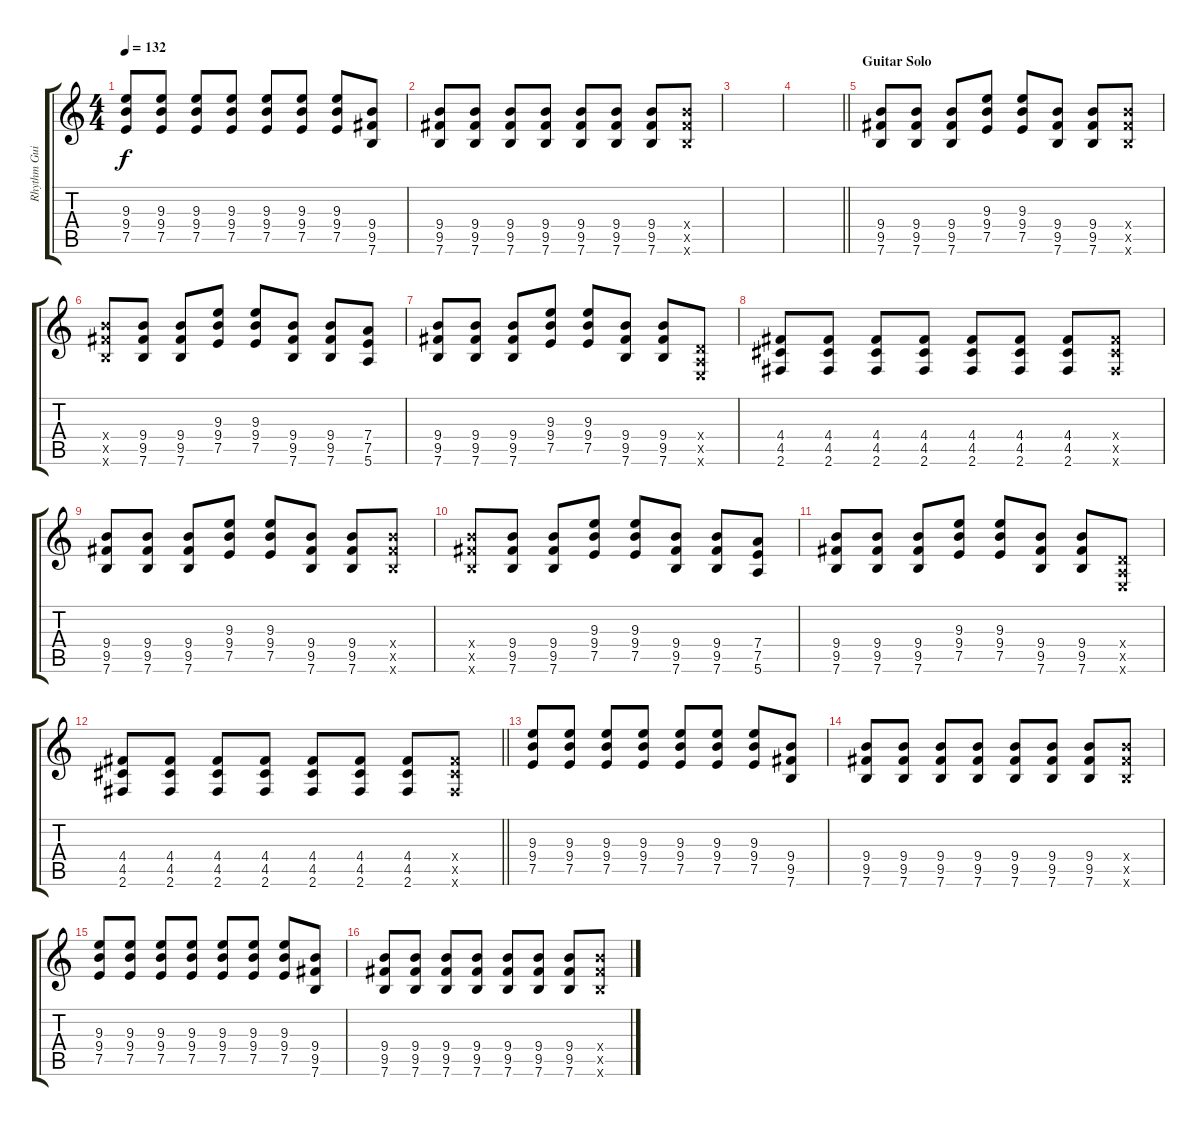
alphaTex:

\track ("Rhythm Guitar I" "Rhythm Gui") {instrument distortionguitar}
\staff {score tabs}
\tuning (E4 B3 G3 D3 A2 E2) {hide}
\ts (4 4)
\tempo 132
\clef g2
\ks c
(9.3 9.4 7.5).8{dy f} (9.3 9.4 7.5).8 (9.3 9.4 7.5).8 (9.3 9.4 7.5).8 (9.3 9.4 7.5).8 (9.3 9.4 7.5).8 (9.3 9.4 7.5).8 (9.4 9.5 7.6).8 |
(9.4 9.5 7.6).8 (9.4 9.5 7.6).8 (9.4 9.5 7.6).8 (9.4 9.5 7.6).8 (9.4 9.5 7.6).8 (9.4 9.5 7.6).8 (9.4 9.5 7.6).8 (9.4{x} 9.5{x} 7.6{x}).8 |
|
\barLineRight lightlight
|
\section ("" "Guitar Solo")
(9.4 9.5 7.6).8 (9.4 9.5 7.6).8 (9.4 9.5 7.6).8 (9.3 9.4 7.5).8 (9.3 9.4 7.5).8 (9.4 9.5 7.6).8 (9.4 9.5 7.6).8 (9.4{x} 9.5{x} 7.6{x}).8 |
(9.4{x} 9.5{x} 7.6{x}).8 (9.4 9.5 7.6).8 (9.4 9.5 7.6).8 (9.3 9.4 7.5).8 (9.3 9.4 7.5).8 (9.4 9.5 7.6).8 (9.4 9.5 7.6).8 (7.4 7.5 5.6).8 |
(9.4 9.5 7.6).8 (9.4 9.5 7.6).8 (9.4 9.5 7.6).8 (9.3 9.4 7.5).8 (9.3 9.4 7.5).8 (9.4 9.5 7.6).8 (9.4 9.5 7.6).8 (0.4{x} 0.5{x} 0.6{x}).8 |
(4.4 4.5 2.6).8 (4.4 4.5 2.6).8 (4.4 4.5 2.6).8 (4.4 4.5 2.6).8 (4.4 4.5 2.6).8 (4.4 4.5 2.6).8 (4.4 4.5 2.6).8 (4.4{x} 4.5{x} 2.6{x}).8 |
(9.4 9.5 7.6).8 (9.4 9.5 7.6).8 (9.4 9.5 7.6).8 (9.3 9.4 7.5).8 (9.3 9.4 7.5).8 (9.4 9.5 7.6).8 (9.4 9.5 7.6).8 (9.4{x} 9.5{x} 7.6{x}).8 |
(9.4{x} 9.5{x} 7.6{x}).8 (9.4 9.5 7.6).8 (9.4 9.5 7.6).8 (9.3 9.4 7.5).8 (9.3 9.4 7.5).8 (9.4 9.5 7.6).8 (9.4 9.5 7.6).8 (7.4 7.5 5.6).8 |
(9.4 9.5 7.6).8 (9.4 9.5 7.6).8 (9.4 9.5 7.6).8 (9.3 9.4 7.5).8 (9.3 9.4 7.5).8 (9.4 9.5 7.6).8 (9.4 9.5 7.6).8 (0.4{x} 0.5{x} 0.6{x}).8 |
\barLineRight lightlight
(4.4 4.5 2.6).8 (4.4 4.5 2.6).8 (4.4 4.5 2.6).8 (4.4 4.5 2.6).8 (4.4 4.5 2.6).8 (4.4 4.5 2.6).8 (4.4 4.5 2.6).8 (4.4{x} 4.5{x} 2.6{x}).8 |
\section ("" "")
(9.3 9.4 7.5).8 (9.3 9.4 7.5).8 (9.3 9.4 7.5).8 (9.3 9.4 7.5).8 (9.3 9.4 7.5).8 (9.3 9.4 7.5).8 (9.3 9.4 7.5).8 (9.4 9.5 7.6).8 |
(9.4 9.5 7.6).8 (9.4 9.5 7.6).8 (9.4 9.5 7.6).8 (9.4 9.5 7.6).8 (9.4 9.5 7.6).8 (9.4 9.5 7.6).8 (9.4 9.5 7.6).8 (9.4{x} 9.5{x} 7.6{x}).8 |
(9.3 9.4 7.5).8 (9.3 9.4 7.5).8 (9.3 9.4 7.5).8 (9.3 9.4 7.5).8 (9.3 9.4 7.5).8 (9.3 9.4 7.5).8 (9.3 9.4 7.5).8 (9.4 9.5 7.6).8 |
(9.4 9.5 7.6).8 (9.4 9.5 7.6).8 (9.4 9.5 7.6).8 (9.4 9.5 7.6).8 (9.4 9.5 7.6).8 (9.4 9.5 7.6).8 (9.4 9.5 7.6).8 (9.4{x} 9.5{x} 7.6{x}).8
